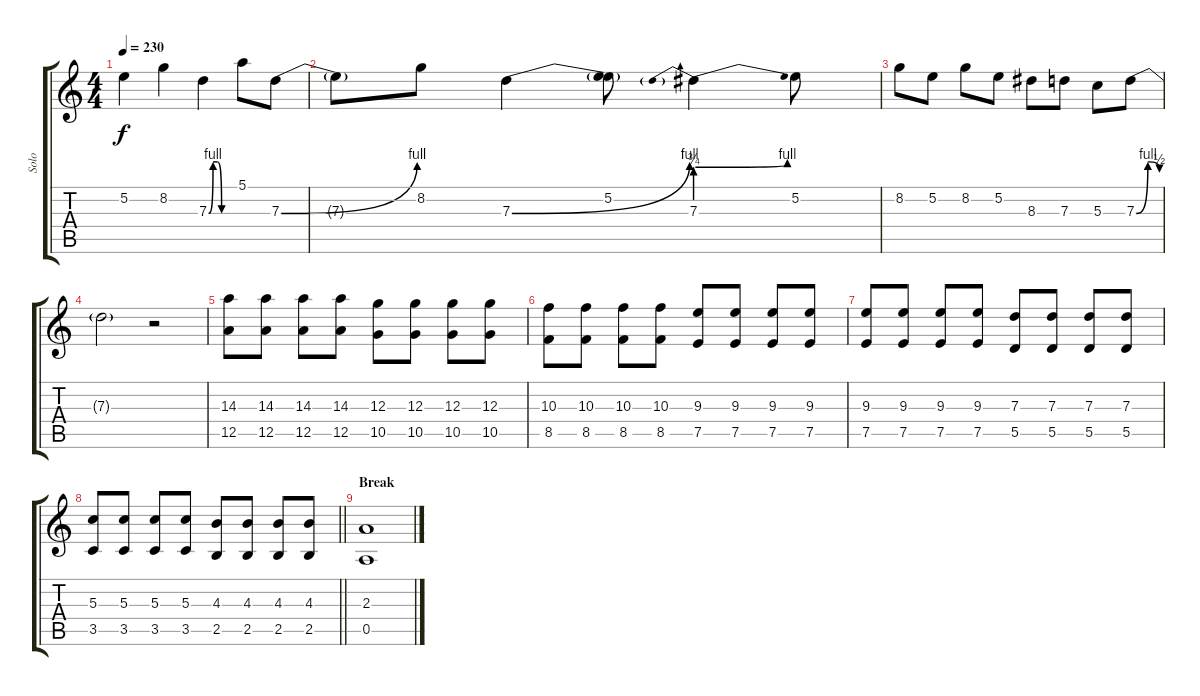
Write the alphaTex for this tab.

\track ("Solo" "Solo") {instrument overdrivenguitar}
\staff {score tabs}
\tuning (E4 B3 G3 D3 A2 E2) {hide}
\ts (4 4)
\tempo 230
\clef g2
\ks c
5.2.4{dy f} 8.2.4 7.3{be (custom 0 0 10 4 20 4 30 0 60 0)}.4 5.1.8 7.3{be (bend 0 0 60 4)}.8 |
7.3{t}.8 8.2.8 7.3{be (bend 0 0 60 4)}.4 (5.2 7.3{t}).8 7.3{be (prebendbend 0 3 60 4)}.4 5.2.8 |
8.2.8 5.2.8 8.2.8 5.2.8 8.3.8 7.3.8 5.3.8 7.3{be (bendrelease 0 0 30 4 55 4 60 2)}.8 |
7.3{t}.2 r.2 |
(14.3 12.5).8 (14.3 12.5).8 (14.3 12.5).8 (14.3 12.5).8 (12.3 10.5).8 (12.3 10.5).8 (12.3 10.5).8 (12.3 10.5).8 |
(10.3 8.5).8 (10.3 8.5).8 (10.3 8.5).8 (10.3 8.5).8 (9.3 7.5).8 (9.3 7.5).8 (9.3 7.5).8 (9.3 7.5).8 |
(9.3 7.5).8 (9.3 7.5).8 (9.3 7.5).8 (9.3 7.5).8 (7.3 5.5).8 (7.3 5.5).8 (7.3 5.5).8 (7.3 5.5).8 |
\barLineRight lightlight
(5.3 3.5).8 (5.3 3.5).8 (5.3 3.5).8 (5.3 3.5).8 (4.3 2.5).8 (4.3 2.5).8 (4.3 2.5).8 (4.3 2.5).8 |
\section ("" "Break ")
(2.3 0.5).1
